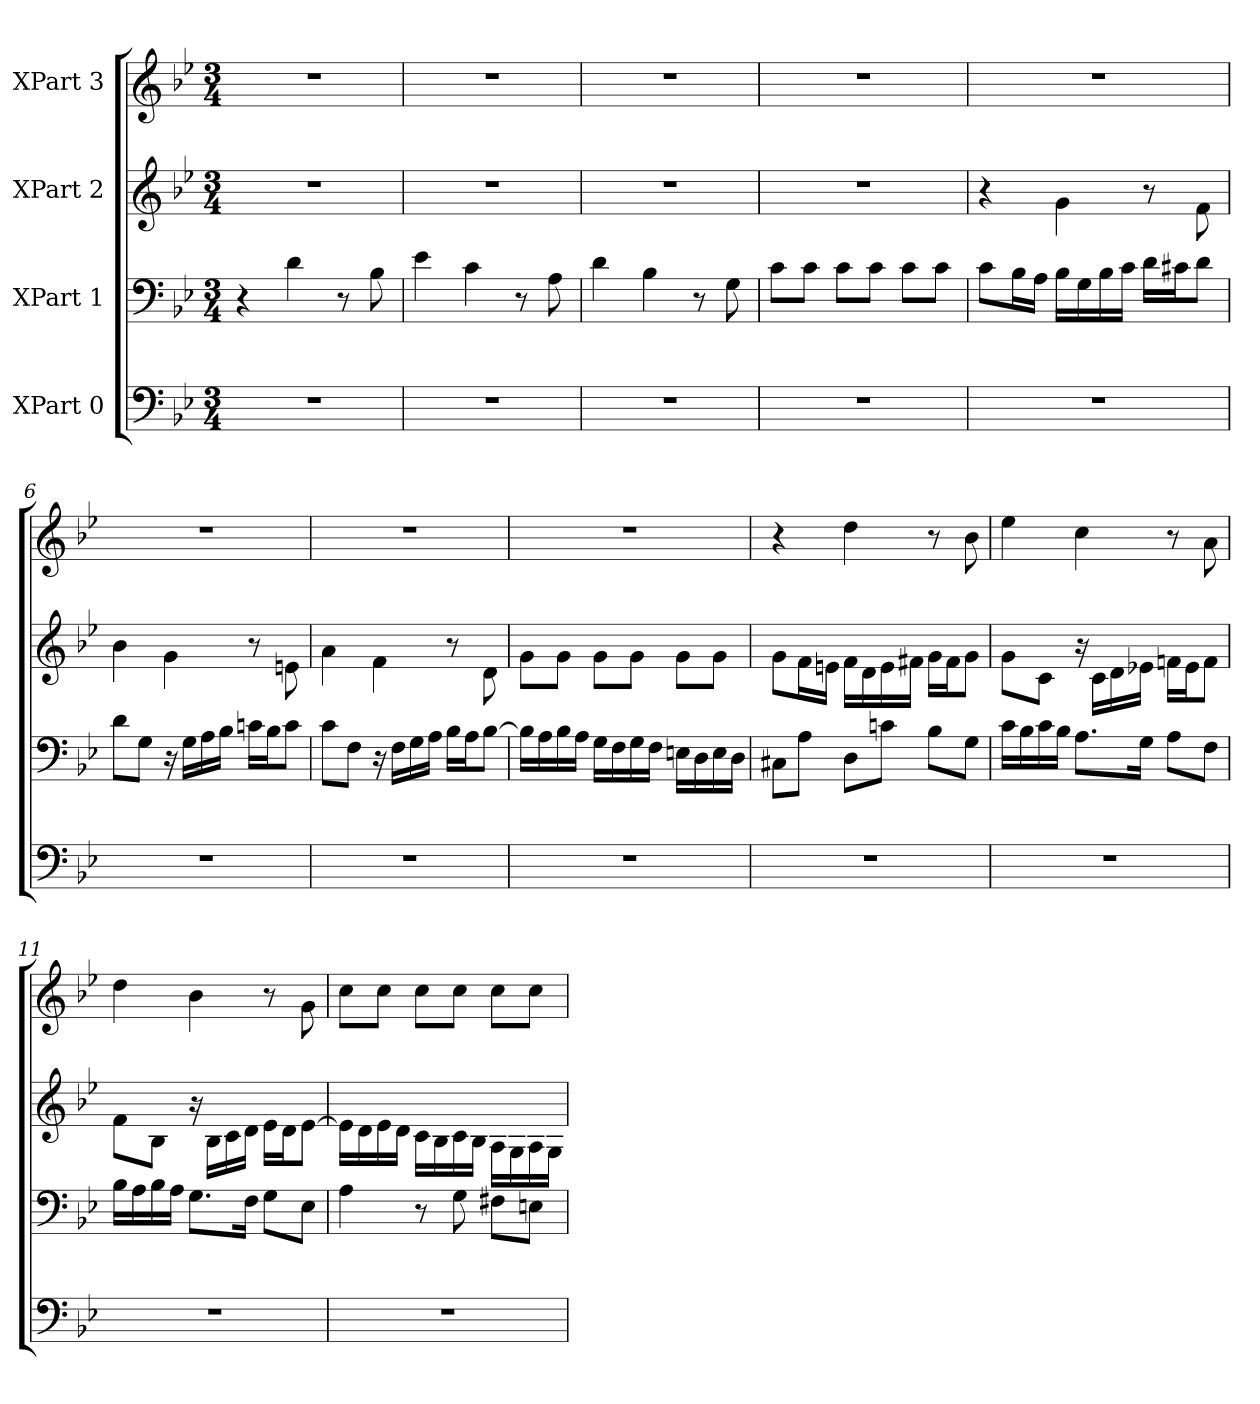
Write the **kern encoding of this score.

**kern	**kern	**kern	**kern
*part4	*part3	*part2	*part1
*staff4	*staff3	*staff2	*staff1
*I"XPart 0	*I"XPart 1	*I"XPart 2	*I"XPart 3
*clefF4	*clefF4	*clefG2	*clefG2
*k[b-e-]	*k[b-e-]	*k[b-e-]	*k[b-e-]
*M3/4	*M3/4	*M3/4	*M3/4
=1	=1	=1	=1
2.r	4r	2.r	2.r
.	4d\	.	.
.	8r	.	.
.	8B-\	.	.
=2	=2	=2	=2
2.r	4e-\	2.r	2.r
.	4c\	.	.
.	8r	.	.
.	8A\	.	.
=3	=3	=3	=3
2.r	4d\	2.r	2.r
.	4B-\	.	.
.	8r	.	.
.	8G\	.	.
=4	=4	=4	=4
2.r	8c\L	2.r	2.r
.	8c\J	.	.
.	8c\L	.	.
.	8c\J	.	.
.	8c\L	.	.
.	8c\J	.	.
=5	=5	=5	=5
2.r	8c\L	4r	2.r
.	16B-\	.	.
.	16A\J	.	.
.	16B-\L	4g\	.
.	16G\	.	.
.	16B-\	.	.
.	16c\J	.	.
.	16d\L	8r	.
.	16c#X\	.	.
.	8d\J	8f\	.
=6	=6	=6	=6
2.r	8d\L	4b-\	2.r
.	8G\J	.	.
.	16r	4g\	.
.	16G\L	.	.
.	16A\	.	.
.	16B-\J	.	.
.	16cn\L	8r	.
.	16B-\	.	.
.	8c\J	8en\	.
=7	=7	=7	=7
2.r	8c\L	4a\	2.r
.	8F\J	.	.
.	16r	4f\	.
.	16F\L	.	.
.	16G\	.	.
.	16A\J	.	.
.	16B-\L	8r	.
.	16A\	.	.
.	[8B-\J	8d\	.
=8	=8	=8	=8
2.r	16B-\L]	8g\L	2.r
.	16A\	.	.
.	16B-\	8g\J	.
.	16A\J	.	.
.	16G\L	8g\L	.
.	16F\	.	.
.	16G\	8g\J	.
.	16F\J	.	.
.	16En\L	8g\L	.
.	16D\	.	.
.	16E\	8g\J	.
.	16D\J	.	.
=9	=9	=9	=9
2.r	8C#X\L	8g\L	4r
.	8A\J	16f\	.
.	.	16en\J	.
.	8D\L	16f\L	4dd\
.	.	16d\	.
.	8cn\J	16e\	.
.	.	16f#X\J	.
.	8B-\L	16g\L	8r
.	.	16f#\	.
.	8G\J	8g\J	8b-\
=10	=10	=10	=10
2.r	16c\L	8g\L	4ee-\
.	16B-\	.	.
.	16c\	8c\J	.
.	16B-\J	.	.
.	8.A\L	16r	4cc\
.	.	16c\L	.
.	.	16d\	.
.	16G\J	16e-X\J	.
.	8A\L	16fn\L	8r
.	.	16e-\	.
.	8F\J	8f\J	8a\
=11	=11	=11	=11
2.r	16B-\L	8f\L	4dd\
.	16A\	.	.
.	16B-\	8B-\J	.
.	16A\J	.	.
.	8.G\L	16r	4b-\
.	.	16B-\L	.
.	.	16c\	.
.	16F\J	16d\J	.
.	8G\L	16e-\L	8r
.	.	16d\	.
.	8E-\J	[8e-\J	8g\
=12	=12	=12	=12
2.r	4A\	16e-\L]	8cc\L
.	.	16d\	.
.	.	16e-\	8cc\J
.	.	16d\J	.
.	8r	16c\L	8cc\L
.	.	16B-\	.
.	8G\	16c\	8cc\J
.	.	16B-\J	.
.	8F#X\L	16A\L	8cc\L
.	.	16G\	.
.	8En\J	16A\	8cc\J
.	.	16G\J	.
=	=	=	=
*-	*-	*-	*-
